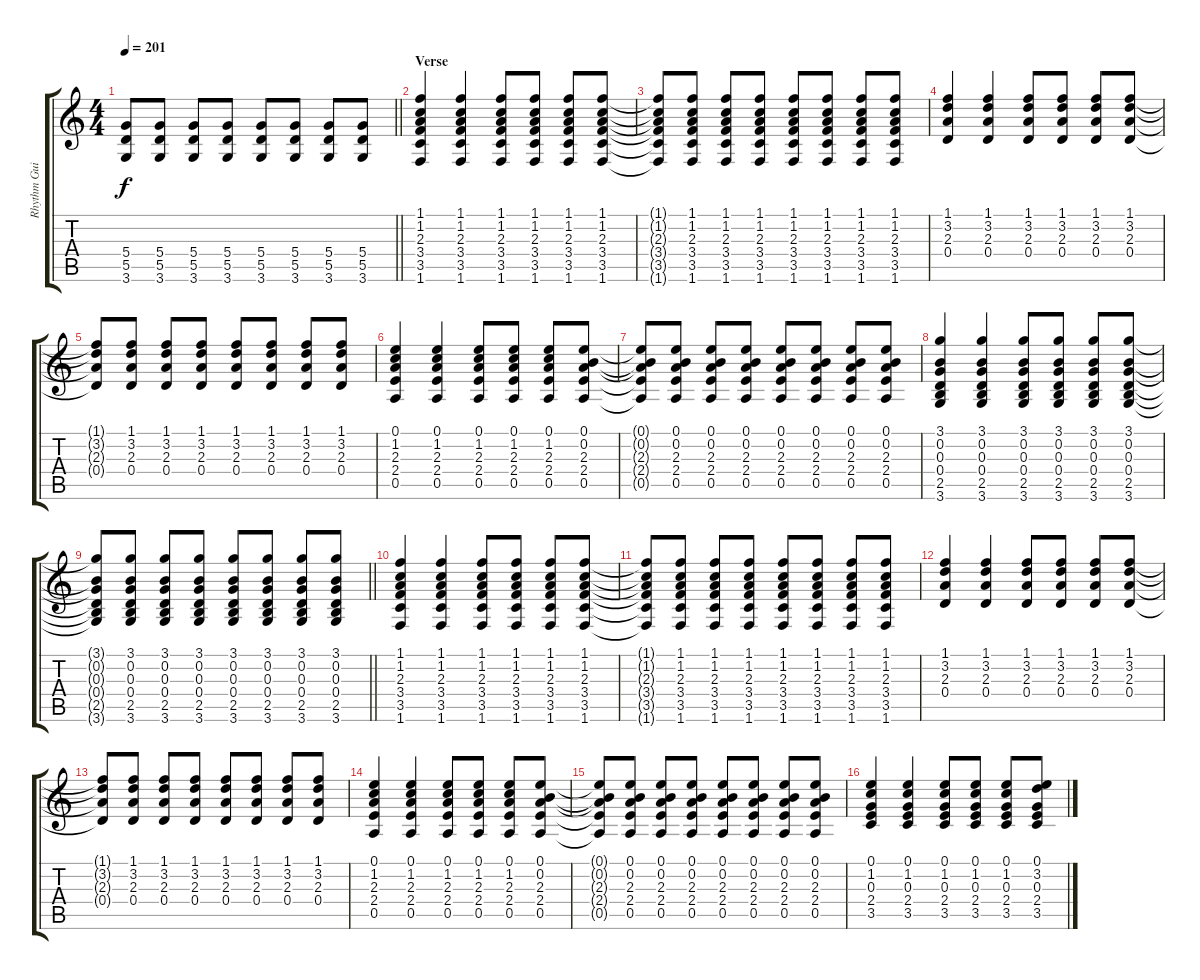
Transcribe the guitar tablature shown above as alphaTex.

\track ("Rhythm Guitar" "Rhythm Gui") {instrument overdrivenguitar}
\staff {score tabs}
\tuning (E4 B3 G3 D3 A2 E2) {hide}
\ts (4 4)
\tempo 201
\clef g2
\barLineRight lightlight
\ks c
(5.4{t} 5.5{t} 3.6{t}).8{dy f} (5.4 5.5 3.6).8 (5.4 5.5 3.6).8 (5.4 5.5 3.6).8 (5.4 5.5 3.6).8 (5.4 5.5 3.6).8 (5.4 5.5 3.6).8 (5.4 5.5 3.6).8 |
\section ("" "Verse")
(1.1 1.2 2.3 3.4 3.5 1.6).4{instrument electricguitarclean} (1.1 1.2 2.3 3.4 3.5 1.6).4 (1.1 1.2 2.3 3.4 3.5 1.6).8 (1.1 1.2 2.3 3.4 3.5 1.6).8 (1.1 1.2 2.3 3.4 3.5 1.6).8 (1.1 1.2 2.3 3.4 3.5 1.6).8 |
(1.1{t} 1.2{t} 2.3{t} 3.4{t} 3.5{t} 1.6{t}).8 (1.1 1.2 2.3 3.4 3.5 1.6).8 (1.1 1.2 2.3 3.4 3.5 1.6).8 (1.1 1.2 2.3 3.4 3.5 1.6).8 (1.1 1.2 2.3 3.4 3.5 1.6).8 (1.1 1.2 2.3 3.4 3.5 1.6).8 (1.1 1.2 2.3 3.4 3.5 1.6).8 (1.1 1.2 2.3 3.4 3.5 1.6).8 |
(1.1 3.2 2.3 0.4).4 (1.1 3.2 2.3 0.4).4 (1.1 3.2 2.3 0.4).8 (1.1 3.2 2.3 0.4).8 (1.1 3.2 2.3 0.4).8 (1.1 3.2 2.3 0.4).8 |
(1.1{t} 3.2{t} 2.3{t} 0.4{t}).8 (1.1 3.2 2.3 0.4).8 (1.1 3.2 2.3 0.4).8 (1.1 3.2 2.3 0.4).8 (1.1 3.2 2.3 0.4).8 (1.1 3.2 2.3 0.4).8 (1.1 3.2 2.3 0.4).8 (1.1 3.2 2.3 0.4).8 |
(0.1 1.2 2.3 2.4 0.5).4 (0.1 1.2 2.3 2.4 0.5).4 (0.1 1.2 2.3 2.4 0.5).8 (0.1 1.2 2.3 2.4 0.5).8 (0.1 1.2 2.3 2.4 0.5).8 (0.1 0.2 2.3 2.4 0.5).8 |
(0.1{t} 0.2{t} 2.3{t} 2.4{t} 0.5{t}).8 (0.1 0.2 2.3 2.4 0.5).8 (0.1 0.2 2.3 2.4 0.5).8 (0.1 0.2 2.3 2.4 0.5).8 (0.1 0.2 2.3 2.4 0.5).8 (0.1 0.2 2.3 2.4 0.5).8 (0.1 0.2 2.3 2.4 0.5).8 (0.1 0.2 2.3 2.4 0.5).8 |
(3.1 0.2 0.3 0.4 2.5 3.6).4 (3.1 0.2 0.3 0.4 2.5 3.6).4 (3.1 0.2 0.3 0.4 2.5 3.6).8 (3.1 0.2 0.3 0.4 2.5 3.6).8 (3.1 0.2 0.3 0.4 2.5 3.6).8 (3.1 0.2 0.3 0.4 2.5 3.6).8 |
\barLineRight lightlight
(3.1{t} 0.2{t} 0.3{t} 0.4{t} 2.5{t} 3.6{t}).8 (3.1 0.2 0.3 0.4 2.5 3.6).8 (3.1 0.2 0.3 0.4 2.5 3.6).8 (3.1 0.2 0.3 0.4 2.5 3.6).8 (3.1 0.2 0.3 0.4 2.5 3.6).8 (3.1 0.2 0.3 0.4 2.5 3.6).8 (3.1 0.2 0.3 0.4 2.5 3.6).8 (3.1 0.2 0.3 0.4 2.5 3.6).8 |
(1.1 1.2 2.3 3.4 3.5 1.6).4 (1.1 1.2 2.3 3.4 3.5 1.6).4 (1.1 1.2 2.3 3.4 3.5 1.6).8 (1.1 1.2 2.3 3.4 3.5 1.6).8 (1.1 1.2 2.3 3.4 3.5 1.6).8 (1.1 1.2 2.3 3.4 3.5 1.6).8 |
(1.1{t} 1.2{t} 2.3{t} 3.4{t} 3.5{t} 1.6{t}).8 (1.1 1.2 2.3 3.4 3.5 1.6).8 (1.1 1.2 2.3 3.4 3.5 1.6).8 (1.1 1.2 2.3 3.4 3.5 1.6).8 (1.1 1.2 2.3 3.4 3.5 1.6).8 (1.1 1.2 2.3 3.4 3.5 1.6).8 (1.1 1.2 2.3 3.4 3.5 1.6).8 (1.1 1.2 2.3 3.4 3.5 1.6).8 |
(1.1 3.2 2.3 0.4).4 (1.1 3.2 2.3 0.4).4 (1.1 3.2 2.3 0.4).8 (1.1 3.2 2.3 0.4).8 (1.1 3.2 2.3 0.4).8 (1.1 3.2 2.3 0.4).8 |
(1.1{t} 3.2{t} 2.3{t} 0.4{t}).8 (1.1 3.2 2.3 0.4).8 (1.1 3.2 2.3 0.4).8 (1.1 3.2 2.3 0.4).8 (1.1 3.2 2.3 0.4).8 (1.1 3.2 2.3 0.4).8 (1.1 3.2 2.3 0.4).8 (1.1 3.2 2.3 0.4).8 |
(0.1 1.2 2.3 2.4 0.5).4 (0.1 1.2 2.3 2.4 0.5).4 (0.1 1.2 2.3 2.4 0.5).8 (0.1 1.2 2.3 2.4 0.5).8 (0.1 1.2 2.3 2.4 0.5).8 (0.1 0.2 2.3 2.4 0.5).8 |
(0.1{t} 0.2{t} 2.3{t} 2.4{t} 0.5{t}).8 (0.1 0.2 2.3 2.4 0.5).8 (0.1 0.2 2.3 2.4 0.5).8 (0.1 0.2 2.3 2.4 0.5).8 (0.1 0.2 2.3 2.4 0.5).8 (0.1 0.2 2.3 2.4 0.5).8 (0.1 0.2 2.3 2.4 0.5).8 (0.1 0.2 2.3 2.4 0.5).8 |
(0.1 1.2 0.3 2.4 3.5).4 (0.1 1.2 0.3 2.4 3.5).4 (0.1 1.2 0.3 2.4 3.5).8 (0.1 1.2 0.3 2.4 3.5).8 (0.1 1.2 0.3 2.4 3.5).8 (0.1 3.2 0.3 2.4 3.5).8
